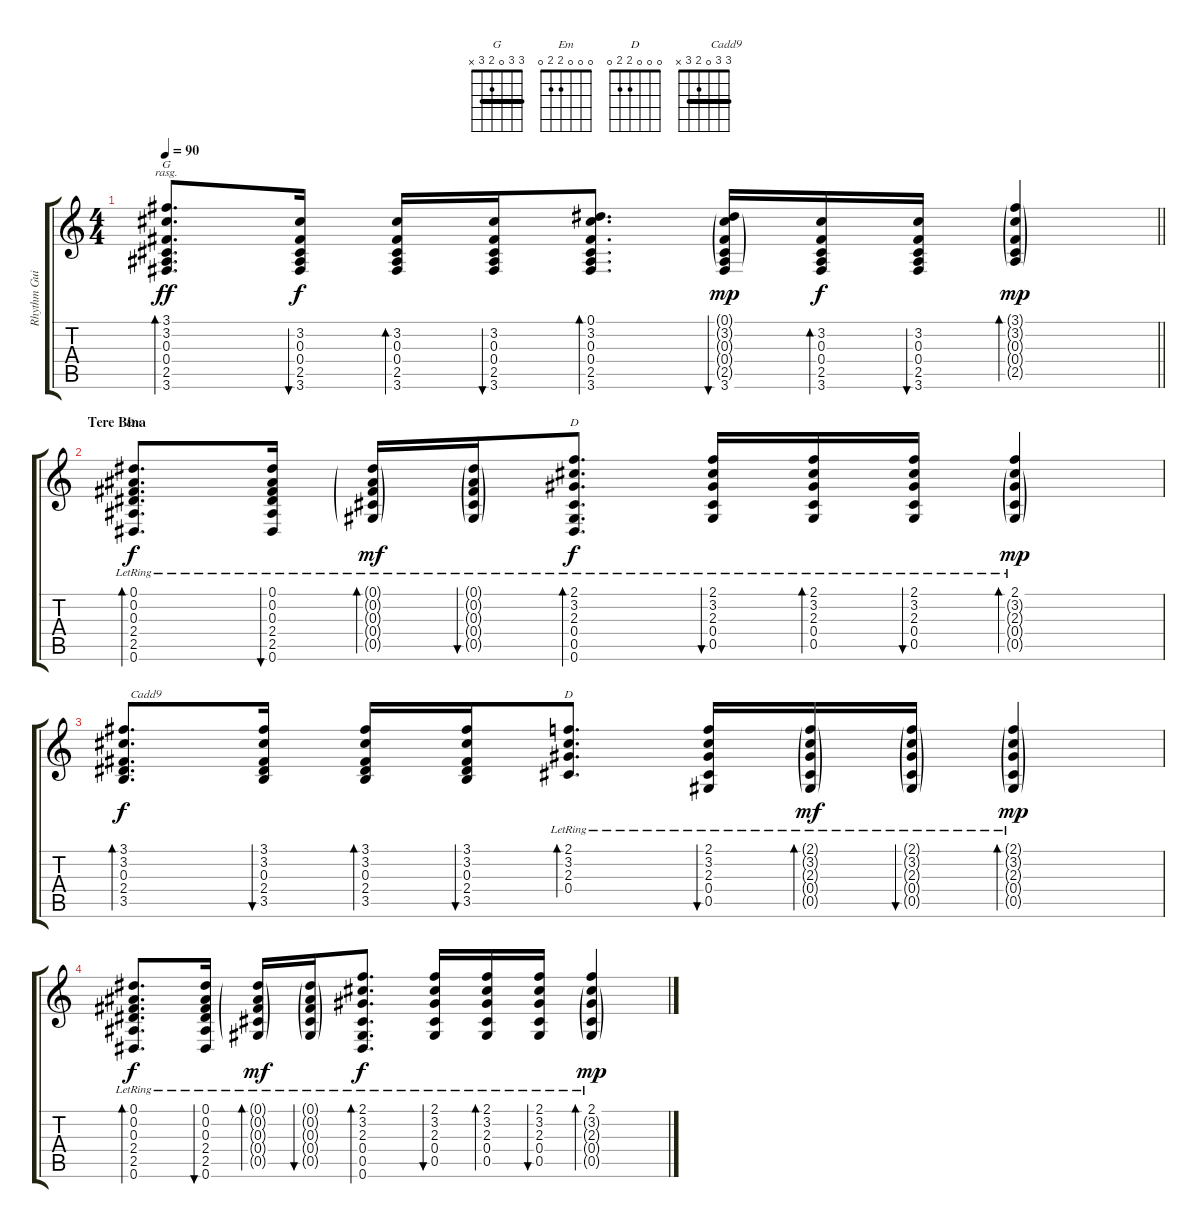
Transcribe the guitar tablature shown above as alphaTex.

\track ("Rhythm Guitar" "Rhythm Gui") {instrument acousticguitarnylon}
\staff {score tabs}
\tuning (Eb4 Bb3 Gb3 Db3 Ab2 Eb2) {hide}
\chord ("G" 3 3 0 2 3 x) {barre 3}
\chord ("Em" 0 0 0 2 2 0)
\chord ("D" 2 3 2 0 0 0) {barre 2}
\chord ("               Cadd9" 3 3 0 2 3 x) {barre 3}
\chord ("D" 0 0 0 2 2 0)
\ts (4 4)
\tempo 90
\clef g2
\barLineRight lightlight
\ks c
(3.1 3.2 0.3 0.4 2.5 3.6).8{d bd 120 ch "G" rasg ii dy ff} (3.2 0.3 0.4 2.5 3.6).16{bu 60 dy f} (3.2 0.3 0.4 2.5 3.6).16{bd 60} (3.2 0.3 0.4 2.5 3.6).16{bu 60} (0.1 3.2 0.3 0.4 2.5 3.6).8{d bd 60} (0.1{g} 3.2{g} 0.3{g} 0.4{g} 2.5{g} 3.6).16{bu 60 dy mp} (3.2 0.3 0.4 2.5 3.6).16{bd 60 dy f} (3.2 0.3 0.4 2.5 3.6).16{bu 60} (3.1{g} 3.2{g} 0.3{g} 0.4{g} 2.5{g}).4{bd 60 dy mp} |
\section ("" "Tere Bina")
(0.1{lr} 0.2{lr} 0.3{lr} 2.4{lr} 2.5{lr} 0.6{lr}).8{d bd 60 ch "Em" dy f} (0.1{lr} 0.2{lr} 0.3{lr} 2.4{lr} 2.5{lr} 0.6{lr}).16{bu 60} (0.1{g lr} 0.2{g lr} 0.3{g lr} 0.4{g lr} 0.5{g lr}).16{bd 60 dy mf} (0.1{g lr} 0.2{g lr} 0.3{g lr} 0.4{g lr} 0.5{g lr}).16{bu 60} (2.1{lr} 3.2{lr} 2.3{lr} 0.4{lr} 0.5{lr} 0.6{lr}).8{d bd 60 ch "D" dy f} (2.1 3.2{lr} 2.3{lr} 0.4{lr} 0.5).16{bu 60} (2.1 3.2{lr} 2.3{lr} 0.4{lr} 0.5{lr}).16{bd 60} (2.1 3.2{lr} 2.3{lr} 0.4{lr} 0.5{lr}).16{bu 60} (2.1 3.2{g lr} 2.3{g lr} 0.4{g lr} 0.5{g lr}).4{bd 60 dy mp} |
(3.1 3.2 0.3 2.4 3.5).8{d bd 60 ch "               Cadd9" dy f} (3.1 3.2 0.3 2.4 3.5).16{bu 60} (3.1 3.2 0.3 2.4 3.5).16{bd 60} (3.1 3.2 0.3 2.4 3.5).16{bu 60} (2.1{lr} 3.2{lr} 2.3{lr} 0.4{lr}).8{d bd 60 ch "D"} (2.1{lr} 3.2{lr} 2.3{lr} 0.4{lr} 0.5{lr}).16{bu 60} (2.1{g lr} 3.2{g lr} 2.3{g lr} 0.4{g lr} 0.5{g lr}).16{bd 60 dy mf} (2.1{g lr} 3.2{g lr} 2.3{g lr} 0.4{g lr} 0.5{g lr}).16{bu 60} (2.1{g} 3.2{g lr} 2.3{g lr} 0.4{g lr} 0.5{g lr}).4{bd 60 dy mp} |
(0.1{lr} 0.2{lr} 0.3{lr} 2.4{lr} 2.5{lr} 0.6{lr}).8{d bd 60 dy f} (0.1{lr} 0.2{lr} 0.3{lr} 2.4{lr} 2.5{lr} 0.6{lr}).16{bu 60} (0.1{g lr} 0.2{g lr} 0.3{g lr} 0.4{g lr} 0.5{g lr}).16{bd 60 dy mf} (0.1{g lr} 0.2{g lr} 0.3{g lr} 0.4{g lr} 0.5{g lr}).16{bu 60} (2.1{lr} 3.2{lr} 2.3{lr} 0.4{lr} 0.5{lr} 0.6{lr}).8{d bd 60 dy f} (2.1 3.2{lr} 2.3{lr} 0.4{lr} 0.5).16{bu 60} (2.1 3.2{lr} 2.3{lr} 0.4{lr} 0.5{lr}).16{bd 60} (2.1 3.2{lr} 2.3{lr} 0.4{lr} 0.5{lr}).16{bu 60} (2.1 3.2{g lr} 2.3{g lr} 0.4{g lr} 0.5{g lr}).4{bd 60 dy mp}
